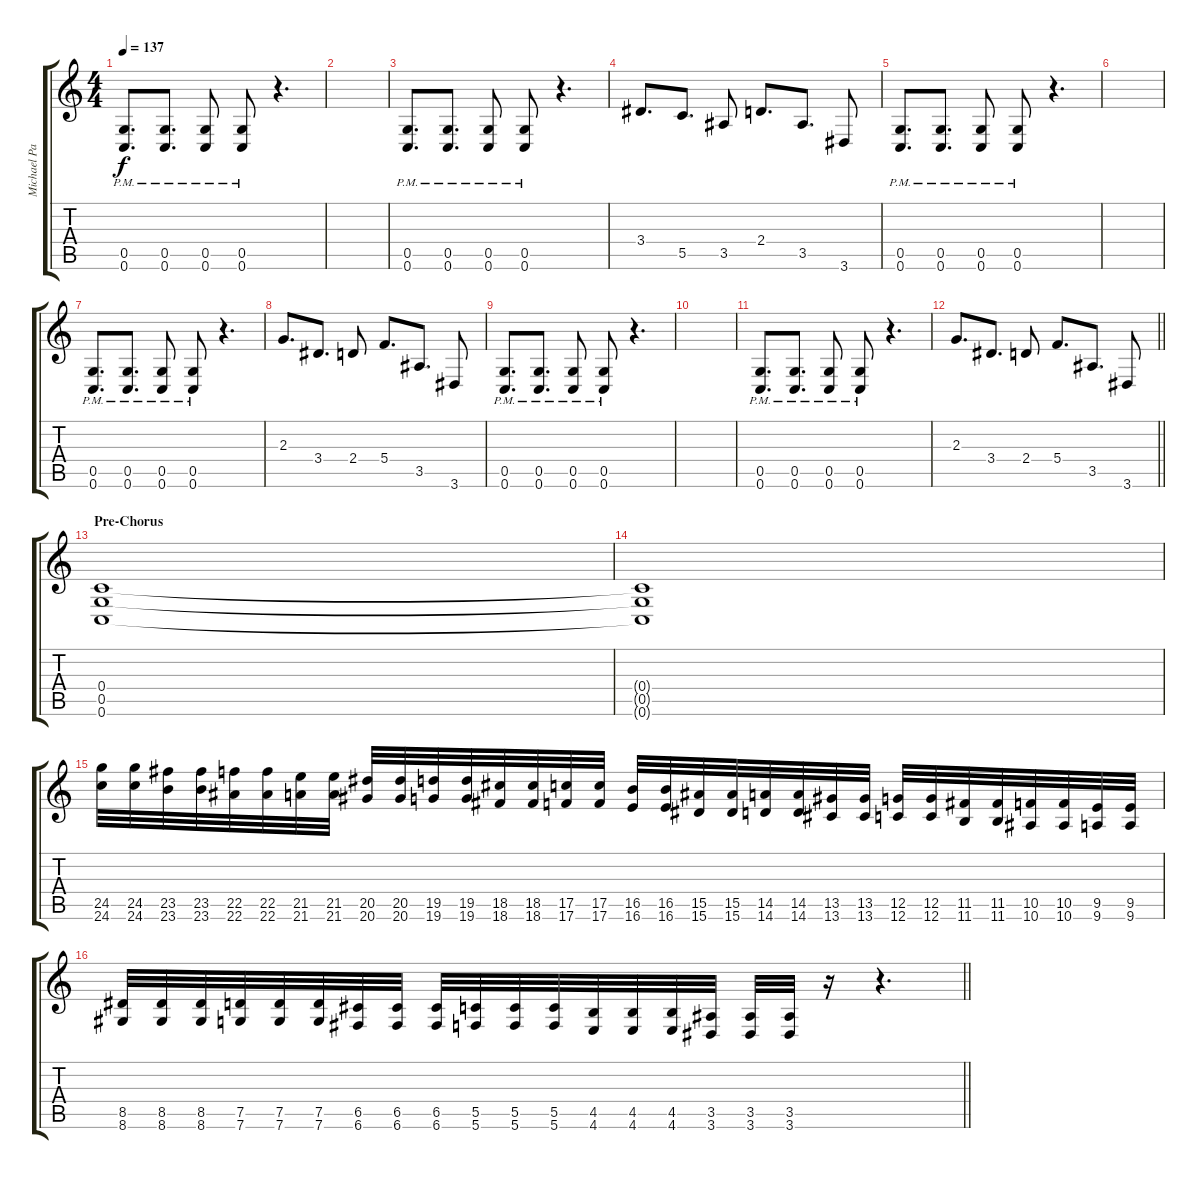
\track ("Michael Padge (Lead Guitar)" "Michael Pa") {instrument distortionguitar}
\staff {score tabs}
\tuning (D4 A3 F3 C3 G2 C2) {hide}
\ts (4 4)
\tempo 137
\clef g2
\ks c
(0.5{pm} 0.6{pm}).8{d dy f} (0.5{pm} 0.6{pm}).8{d} (0.5{pm} 0.6{pm}).8 (0.5{pm} 0.6{pm}).8 r.4{d} |
|
(0.5{pm} 0.6{pm}).8{d} (0.5{pm} 0.6{pm}).8{d} (0.5{pm} 0.6{pm}).8 (0.5{pm} 0.6{pm}).8 r.4{d} |
3.4.8{d} 5.5.8{d} 3.5.8 2.4.8{d} 3.5.8{d} 3.6.8 |
(0.5{pm} 0.6{pm}).8{d} (0.5{pm} 0.6{pm}).8{d} (0.5{pm} 0.6{pm}).8 (0.5{pm} 0.6{pm}).8 r.4{d} |
|
(0.5{pm} 0.6{pm}).8{d} (0.5{pm} 0.6{pm}).8{d} (0.5{pm} 0.6{pm}).8 (0.5{pm} 0.6{pm}).8 r.4{d} |
2.3.8{d} 3.4.8{d} 2.4.8 5.4.8{d} 3.5.8{d} 3.6.8 |
(0.5{pm} 0.6{pm}).8{d} (0.5{pm} 0.6{pm}).8{d} (0.5{pm} 0.6{pm}).8 (0.5{pm} 0.6{pm}).8 r.4{d} |
|
(0.5{pm} 0.6{pm}).8{d} (0.5{pm} 0.6{pm}).8{d} (0.5{pm} 0.6{pm}).8 (0.5{pm} 0.6{pm}).8 r.4{d} |
\barLineRight lightlight
2.3.8{d} 3.4.8{d} 2.4.8 5.4.8{d} 3.5.8{d} 3.6.8 |
\section ("" "Pre-Chorus")
(0.4 0.5 0.6).1 |
(0.4{t} 0.5{t} 0.6{t}).1 |
(24.5 24.6).32{instrument guitarfretnoise} (24.5 24.6).32 (23.5 23.6).32 (23.5 23.6).32 (22.5 22.6).32 (22.5 22.6).32 (21.5 21.6).32 (21.5 21.6).32 (20.5 20.6).32 (20.5 20.6).32 (19.5 19.6).32 (19.5 19.6).32 (18.5 18.6).32 (18.5 18.6).32 (17.5 17.6).32 (17.5 17.6).32 (16.5 16.6).32 (16.5 16.6).32 (15.5 15.6).32 (15.5 15.6).32 (14.5 14.6).32 (14.5 14.6).32 (13.5 13.6).32 (13.5 13.6).32 (12.5 12.6).32 (12.5 12.6).32 (11.5 11.6).32 (11.5 11.6).32 (10.5 10.6).32 (10.5 10.6).32 (9.5 9.6).32 (9.5 9.6).32 |
\barLineRight lightlight
(8.5 8.6).32 (8.5 8.6).32 (8.5 8.6).32 (7.5 7.6).32 (7.5 7.6).32 (7.5 7.6).32 (6.5 6.6).32 (6.5 6.6).32 (6.5 6.6).32 (5.5 5.6).32 (5.5 5.6).32 (5.5 5.6).32 (4.5 4.6).32 (4.5 4.6).32 (4.5 4.6).32 (3.5 3.6).32 (3.5 3.6).32 (3.5 3.6).32 r.16 r.4{d}
